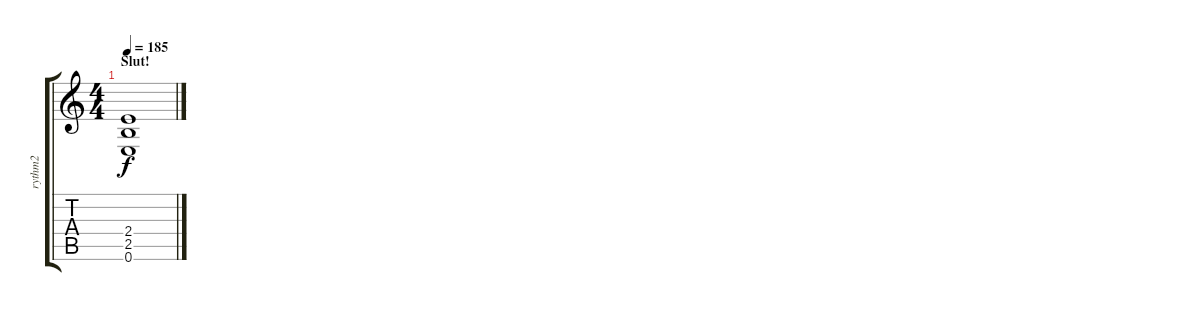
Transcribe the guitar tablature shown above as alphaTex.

\track ("rythm2" "rythm2") {instrument distortionguitar}
\staff {score tabs}
\tuning (E4 B3 G3 D3 A2 E2) {hide}
\ts (4 4)
\section ("" "Slut!")
\tempo 185
\clef g2
\ks c
(2.4 2.5 0.6).1{dy f}
